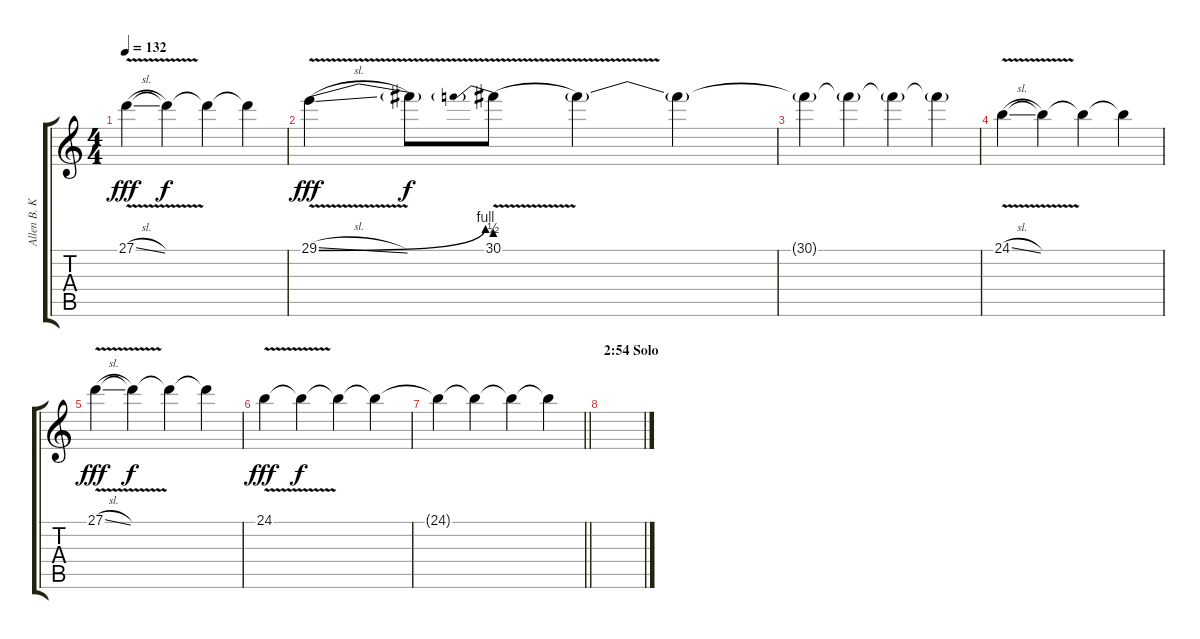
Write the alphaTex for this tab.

\track ("Allen B. Konstanz (Keys I)" "Allen B. K") {instrument ocarina}
\staff {score tabs}
\tuning (B3 Gb3 D3 A2 E2 B1) {hide}
\ts (4 4)
\tempo 132
\clef g2
\ks c
27.1{v sl}.4{dy fff} 27.1{t}.4{dy f} 27.1{t}.4 27.1{t}.4 |
29.1{be (bend 0 0 60 4) v sl}.4{dy fff} 29.1{t}.8{dy f} 30.1{be (prebend 0 2 60 2) v}.8 30.1{t}.4 30.1{t}.4 |
30.1{t}.4 30.1{t}.4 30.1{t}.4 30.1{t}.4 |
24.1{v sl}.4 24.1{t}.4 24.1{t}.4 24.1{t}.4 |
27.1{v sl}.4{dy fff} 27.1{t}.4{dy f} 27.1{t}.4 27.1{t}.4 |
24.1{v}.4{dy fff} 24.1{t}.4{dy f} 24.1{t}.4 24.1{t}.4 |
\barLineRight lightlight
24.1{t}.4 24.1{t}.4 24.1{t}.4 24.1{t}.4 |
\section ("" "2:54 Solo")
